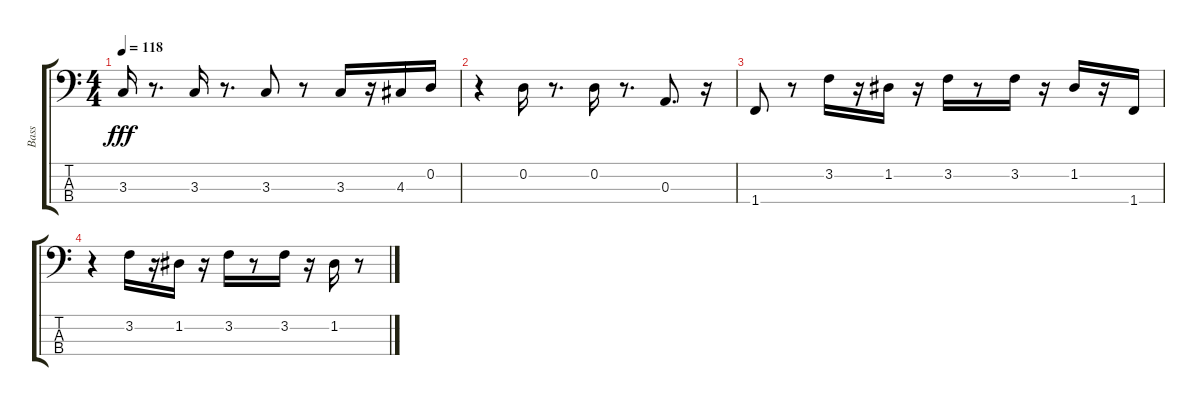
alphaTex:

\track ("Bass" "Bass") {instrument slapbass1}
\staff {score tabs}
\tuning (G2 D2 A1 E1) {hide}
\ts (4 4)
\tempo 118
\clef f4
\ks c
3.3.16{dy fff} r.8{d} 3.3.16 r.8{d} 3.3.8 r.8 3.3.16 r.16 4.3.16 0.2.16 |
r.4 0.2.16{volume 8} r.8{d} 0.2.16 r.8{d} 0.3.8{d volume 7} r.16 |
1.4.8 r.8 3.2.16 r.16 1.2.16 r.16 3.2.16{volume 6} r.8 3.2.16 r.16 1.2.16 r.16 1.4.16{volume 3} |
r.4 3.2.16 r.16 1.2.16 r.16 3.2.16{volume 1} r.8 3.2.16 r.16 1.2.16 r.8
